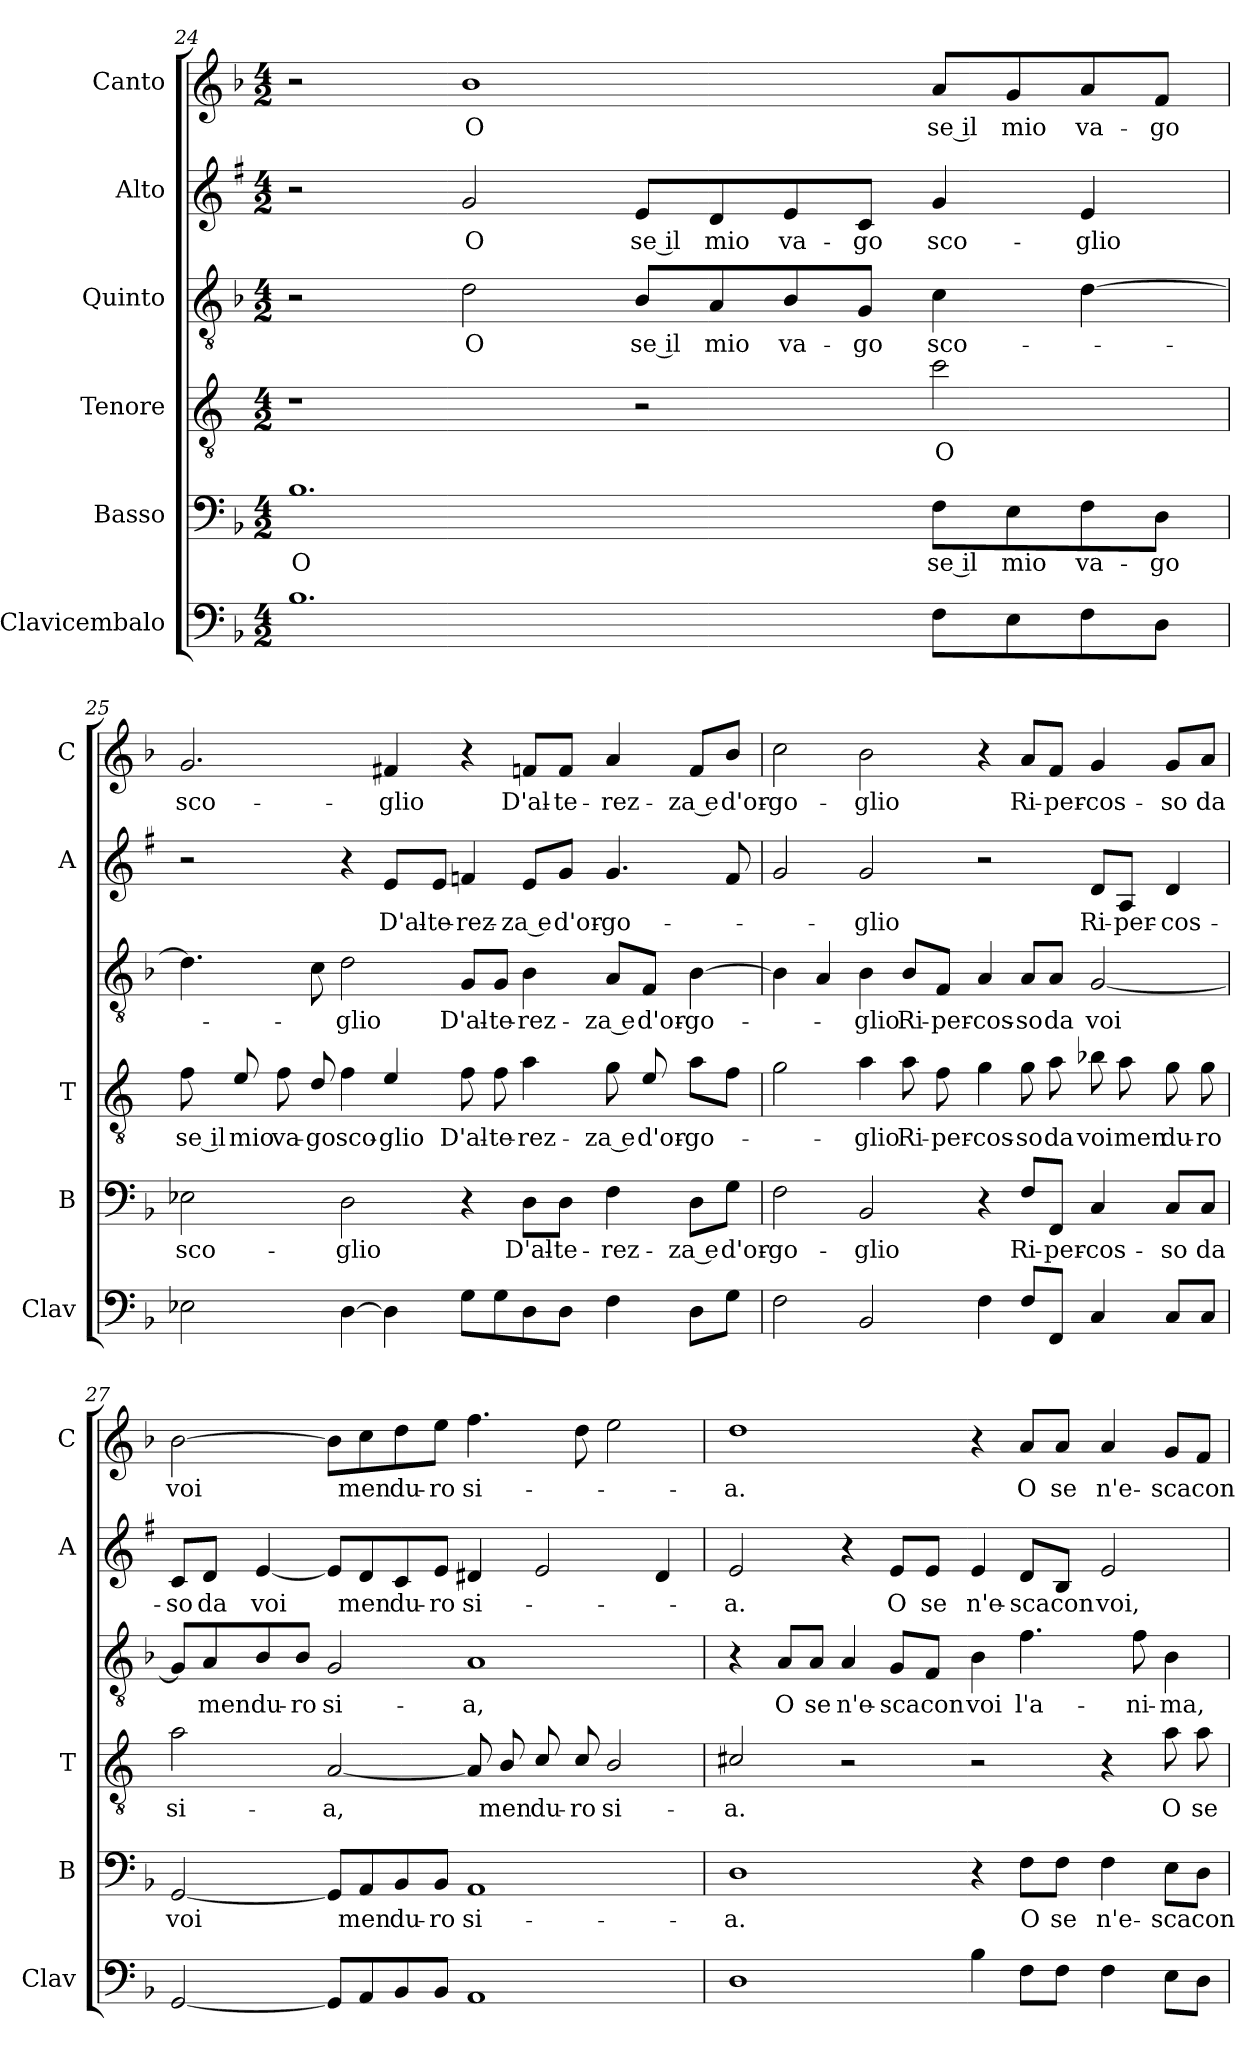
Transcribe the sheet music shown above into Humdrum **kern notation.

**kern	**kern	**text	**kern	**text	**kern	**text	**kern	**text	**kern	**text
*part6	*part5	*part5	*part4	*part4	*part3	*part3	*part2	*part2	*part1	*part1
*staff6	*staff5	*staff5	*staff4	*staff4	*staff3	*staff3	*staff2	*staff2	*staff1	*staff1
*I"Clavicembalo	*I"Basso	*	*I"Tenore	*	*I"Quinto	*	*I"Alto	*	*I"Canto	*
*I'Clav	*I'B	*	*I'T	*	*	*	*I'A	*	*I'C	*
*clefF4	*clefF4	*	*clefGv2	*	*clefGv2	*	*clefG2	*	*clefG2	*
*	*	*	*ITrd4c7	*	*	*	*ITrd1c2	*	*	*
*k[b-]	*k[b-]	*	*k[b-]	*	*k[b-]	*	*k[b-]	*	*k[b-]	*
*F:	*F:	*	*F:	*	*F:	*	*F:	*	*F:	*
*M4/2	*M4/2	*	*M4/2	*	*M4/2	*	*M4/2	*	*M4/2	*
=24	=24	=24	=24	=24	=24	=24	=24	=24	=24	=24
!	!	!LO:LY:b	!	!	!	!	!	!	!	!
1.B-	1.B-	O	1r	.	2r	.	2r	.	2r	.
!	!	!	!	!	!	!LO:LY:b	!	!LO:LY:b	!	!LO:LY:b
.	.	.	.	.	2d\	O	2f/	O	1b-	O
!	!	!	!	!	!	!LO:LY:b	!	!LO:LY:b	!	!
.	.	.	2r	.	8B-/L	se il	8d/L	se il	.	.
!	!	!	!	!	!	!LO:LY:b	!	!LO:LY:b	!	!
.	.	.	.	.	8A/	mio	8c/	mio	.	.
!	!	!	!	!	!	!LO:LY:b	!	!LO:LY:b	!	!
.	.	.	.	.	8B-/	va-	8d/	va-	.	.
!	!	!	!	!	!	!LO:LY:b	!	!LO:LY:b	!	!
.	.	.	.	.	8G/J	-go	8B-/J	-go	.	.
!	!	!LO:LY:b	!	!LO:LY:b	!	!LO:LY:b	!	!LO:LY:b	!	!LO:LY:b
8F\L	8F\L	se il	2f\	O	4c\	sco-	4f/	sco-	8a/L	se il
!	!	!LO:LY:b	!	!	!	!	!	!	!	!LO:LY:b
8E\	8E\	mio	.	.	.	.	.	.	8g/	mio
!	!	!LO:LY:b	!	!	!	!	!	!LO:LY:b	!	!LO:LY:b
8F\	8F\	va-	.	.	[4d\	.	4d/	-glio	8a/	va-
!	!	!LO:LY:b	!	!	!	!	!	!	!	!LO:LY:b
8D\J	8D\J	-go	.	.	.	.	.	.	8f/J	-go
!!LO:LB:g=z
=25	=25	=25	=25	=25	=25	=25	=25	=25	=25	=25
!	!	!LO:LY:b	!	!LO:LY:b	!	!	!	!	!	!LO:LY:b
2E-X\	2E-X\	sco-	8B-\	se il	4.d\]	.	2r	.	2.g/	sco-
!	!	!	!	!LO:LY:b	!	!	!	!	!	!
.	.	.	8A/	mio	.	.	.	.	.	.
!	!	!	!	!LO:LY:b	!	!	!	!	!	!
.	.	.	8B-\	va-	.	.	.	.	.	.
!	!	!	!	!LO:LY:b	!	!	!	!	!	!
.	.	.	8G/	-go	8c\	.	.	.	.	.
!	!	!LO:LY:b	!	!LO:LY:b	!	!LO:LY:b	!	!	!	!
[4D\	2D\	-glio	4B-\	sco-	2d\	-glio	4r	.	.	.
!	!	!	!	!LO:LY:b	!	!	!	!LO:LY:b	!	!LO:LY:b
4D\]	.	.	4A/	-glio	.	.	8d/L	D'al-	4f#X/	-glio
!	!	!	!	!	!	!	!	!LO:LY:b	!	!
.	.	.	.	.	.	.	8d/J	-te-	.	.
!	!	!	!	!LO:LY:b	!	!LO:LY:b	!	!LO:LY:b	!	!
8G\L	4r	.	8B-\	D'al-	8G/L	D'al-	4e-X/	-rez-	4r	.
!	!	!	!	!LO:LY:b	!	!LO:LY:b	!	!	!	!
8G\	.	.	8B-\	-te-	8G/J	-te-	.	.	.	.
!	!	!LO:LY:b	!	!LO:LY:b	!	!LO:LY:b	!	!LO:LY:b	!	!LO:LY:b
8D\	8D\L	D'al-	4d\	-rez-	4B-\	-rez-	8d/L	-za e	8fn/L	D'al-
!	!	!LO:LY:b	!	!	!	!	!	!LO:LY:b	!	!LO:LY:b
8D\J	8D\J	-te-	.	.	.	.	8f/J	d'or-	8f/J	-te-
!	!	!LO:LY:b	!	!LO:LY:b	!	!LO:LY:b	!	!LO:LY:b	!	!LO:LY:b
4F\	4F\	-rez-	8c\	-za e	8A/L	-za e	4.f/	-go-	4a/	-rez-
!	!	!	!	!LO:LY:b	!	!LO:LY:b	!	!	!	!
.	.	.	8A/	d'or-	8F/J	d'or-	.	.	.	.
!	!	!LO:LY:b	!	!LO:LY:b	!	!LO:LY:b	!	!	!	!LO:LY:b
8D\L	8D\L	-za e	8d\L	-go-	[4B-\	-go-	.	.	8f/L	-za e
!	!	!LO:LY:b	!	!	!	!	!	!	!	!LO:LY:b
8G\J	8G\J	d'or-	8B-\J	.	.	.	8e-/	.	8b-/J	d'or-
=26	=26	=26	=26	=26	=26	=26	=26	=26	=26	=26
!	!	!LO:LY:b	!	!	!	!	!	!	!	!LO:LY:b
2F\	2F\	-go-	2c\	.	4B-\]	.	2f/	.	2cc\	-go-
.	.	.	.	.	4A/	.	.	.	.	.
!	!	!LO:LY:b	!	!LO:LY:b	!	!LO:LY:b	!	!LO:LY:b	!	!LO:LY:b
2BB-/	2BB-/	-glio	4d\	-glio	4B-\	-glio	2f/	-glio	2b-\	-glio
!	!	!	!	!LO:LY:b	!	!LO:LY:b	!	!	!	!
.	.	.	8d\	Ri-	8B-/L	Ri-	.	.	.	.
!	!	!	!	!LO:LY:b	!	!LO:LY:b	!	!	!	!
.	.	.	8B-\	-per-	8F/J	-per-	.	.	.	.
!	!	!	!	!LO:LY:b	!	!LO:LY:b	!	!	!	!
4F\	4r	.	4c\	-cos-	4A/	-cos-	2r	.	4r	.
!	!	!LO:LY:b	!	!LO:LY:b	!	!LO:LY:b	!	!	!	!LO:LY:b
8F/L	8F/L	Ri-	8c\	-so	8A/L	-so	.	.	8a/L	Ri-
!	!	!LO:LY:b	!	!LO:LY:b	!	!LO:LY:b	!	!	!	!LO:LY:b
8FF/J	8FF/J	-per-	8d\	da	8A/J	da	.	.	8f/J	-per-
!	!	!LO:LY:b	!	!LO:LY:b	!	!LO:LY:b	!	!LO:LY:b	!	!LO:LY:b
4C/	4C/	-cos-	8e-X\	voi	[2G/	voi	8c/L	Ri-	4g/	-cos-
!	!	!	!	!LO:LY:b	!	!	!	!LO:LY:b	!	!
.	.	.	8d\	men	.	.	8G/J	-per-	.	.
!	!	!LO:LY:b	!	!LO:LY:b	!	!	!	!LO:LY:b	!	!LO:LY:b
8C/L	8C/L	-so	8c\	du-	.	.	4c/	-cos-	8g/L	-so
!	!	!LO:LY:b	!	!LO:LY:b	!	!	!	!	!	!LO:LY:b
8C/J	8C/J	da	8c\	-ro	.	.	.	.	8a/J	da
!!LO:PB:g=z
=27	=27	=27	=27	=27	=27	=27	=27	=27	=27	=27
!	!	!LO:LY:b	!	!LO:LY:b	!	!	!	!LO:LY:b	!	!LO:LY:b
[2GG/	[2GG/	voi	2d\	si-	8G/L]	.	8B-/L	-so	[2b-\	voi
!	!	!	!	!	!	!LO:LY:b	!	!LO:LY:b	!	!
.	.	.	.	.	8A/	men	8c/J	da	.	.
!	!	!	!	!	!	!LO:LY:b	!	!LO:LY:b	!	!
.	.	.	.	.	8B-/	du-	[4d/	voi	.	.
!	!	!	!	!	!	!LO:LY:b	!	!	!	!
.	.	.	.	.	8B-/J	-ro	.	.	.	.
!	!	!	!	!LO:LY:b	!	!LO:LY:b	!	!	!	!
8GG/L]	8GG/L]	.	[2D/	-a,	2G/	si-	8d/L]	.	8b-\L]	.
!	!	!LO:LY:b	!	!	!	!	!	!LO:LY:b	!	!LO:LY:b
8AA/	8AA/	men	.	.	.	.	8c/	men	8cc\	men
!	!	!LO:LY:b	!	!	!	!	!	!LO:LY:b	!	!LO:LY:b
8BB-/	8BB-/	du-	.	.	.	.	8B-/	du-	8dd\	du-
!	!	!LO:LY:b	!	!	!	!	!	!LO:LY:b	!	!LO:LY:b
8BB-/J	8BB-/J	-ro	.	.	.	.	8d/J	-ro	8ee\J	-ro
!	!	!LO:LY:b	!	!	!	!LO:LY:b	!	!LO:LY:b	!	!LO:LY:b
1AA	1AA	si-	8D/]	.	1A	-a,	4c#X/	si-	4.ff\	si-
!	!	!	!	!LO:LY:b	!	!	!	!	!	!
.	.	.	8E/	men	.	.	.	.	.	.
!	!	!	!	!LO:LY:b	!	!	!	!	!	!
.	.	.	8F/	du-	.	.	2d/	.	.	.
!	!	!	!	!LO:LY:b	!	!	!	!	!	!
.	.	.	8F/	-ro	.	.	.	.	8dd\	.
!	!	!	!	!LO:LY:b	!	!	!	!	!	!
.	.	.	2E/	si-	.	.	.	.	2ee\	.
.	.	.	.	.	.	.	4c#/	.	.	.
=28	=28	=28	=28	=28	=28	=28	=28	=28	=28	=28
!	!	!LO:LY:b	!	!LO:LY:b	!	!	!	!LO:LY:b	!	!LO:LY:b
1D	1D	-a.	2F#X/	-a.	4r	.	2d/	-a.	1dd	-a.
!	!	!	!	!	!	!LO:LY:b	!	!	!	!
.	.	.	.	.	8A/L	O	.	.	.	.
!	!	!	!	!	!	!LO:LY:b	!	!	!	!
.	.	.	.	.	8A/J	se	.	.	.	.
!	!	!	!	!	!	!LO:LY:b	!	!	!	!
.	.	.	2r	.	4A/	n'e-	4r	.	.	.
!	!	!	!	!	!	!LO:LY:b	!	!LO:LY:b	!	!
.	.	.	.	.	8G/L	-sca	8d/L	O	.	.
!	!	!	!	!	!	!LO:LY:b	!	!LO:LY:b	!	!
.	.	.	.	.	8F/J	con	8d/J	se	.	.
!	!	!	!	!	!	!LO:LY:b	!	!LO:LY:b	!	!
4B-\	4r	.	2r	.	4B-\	voi	4d/	n'e-	4r	.
!	!	!LO:LY:b	!	!	!	!LO:LY:b	!	!LO:LY:b	!	!LO:LY:b
8F\L	8F\L	O	.	.	4.f\	l'a-	8c/L	-sca	8a/L	O
!	!	!LO:LY:b	!	!	!	!	!	!LO:LY:b	!	!LO:LY:b
8F\J	8F\J	se	.	.	.	.	8A/J	con	8a/J	se
!	!	!LO:LY:b	!	!	!	!	!	!LO:LY:b	!	!LO:LY:b
4F\	4F\	n'e-	4r	.	.	.	2d/	voi,	4a/	n'e-
!	!	!	!	!	!	!LO:LY:b	!	!	!	!
.	.	.	.	.	8f\	-ni-	.	.	.	.
!	!	!LO:LY:b	!	!LO:LY:b	!	!LO:LY:b	!	!	!	!LO:LY:b
8E\L	8E\L	-sca	8d\	O	4B-\	-ma,	.	.	8g/L	-sca
!	!	!LO:LY:b	!	!LO:LY:b	!	!	!	!	!	!LO:LY:b
8D\J	8D\J	con	8d\	se	.	.	.	.	8f/J	con
=	=	=	=	=	=	=	=	=	=	=
*-	*-	*-	*-	*-	*-	*-	*-	*-	*-	*-
